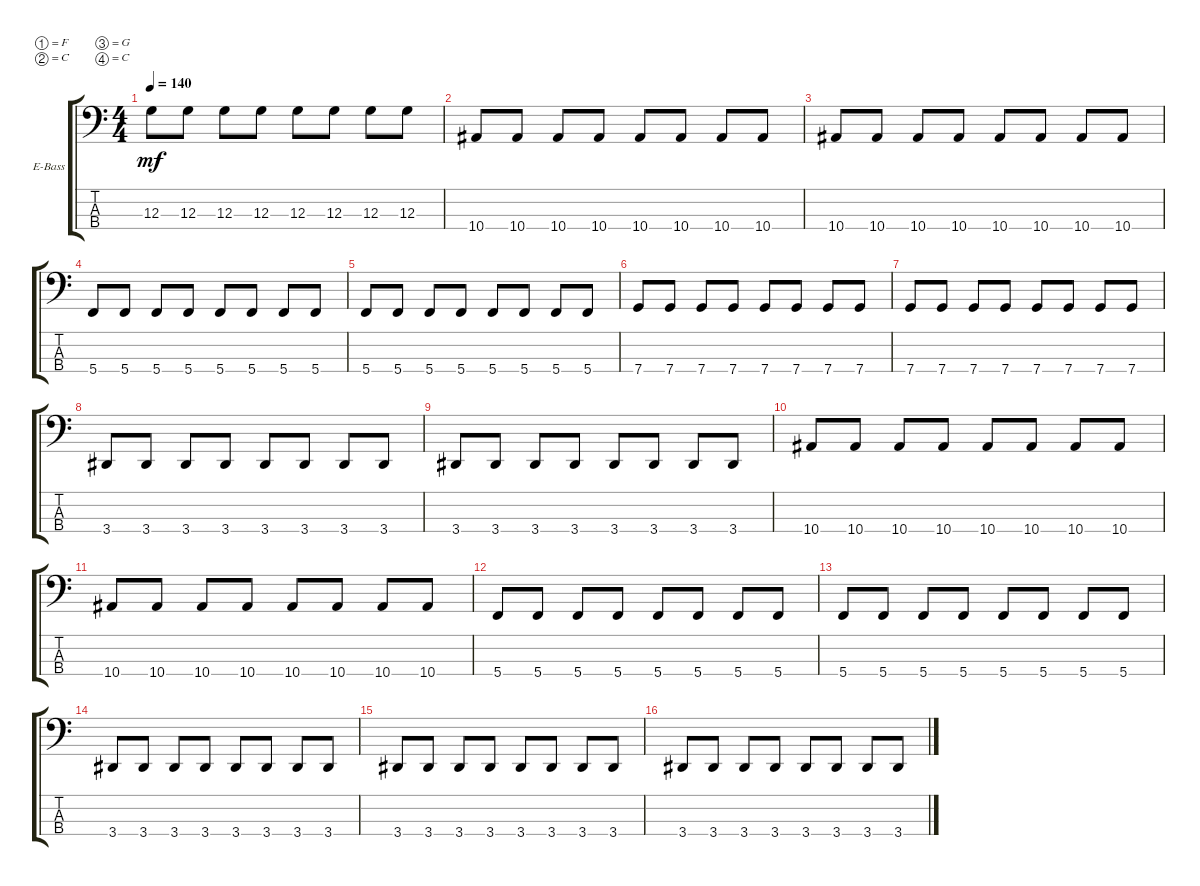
\defaultSystemsLayout 4
\bracketExtendMode groupsimilarinstruments
\firstSystemTrackNameOrientation horizontal
\otherSystemsTrackNameOrientation horizontal
\track ("Electric Bass" "E-Bass") {instrument electricbassfinger}
\staff {score tabs}
\tuning (F2 C2 G1 C1)
\ts (4 4)
\tempo 140
\clef f4
\ks c
12.3.8{dy mf} 12.3.8 12.3.8 12.3.8 12.3.8 12.3.8 12.3.8 12.3.8 |
10.4.8 10.4.8 10.4.8 10.4.8 10.4.8 10.4.8 10.4.8 10.4.8 |
10.4.8 10.4.8 10.4.8 10.4.8 10.4.8 10.4.8 10.4.8 10.4.8 |
5.4.8 5.4.8 5.4.8 5.4.8 5.4.8 5.4.8 5.4.8 5.4.8 |
5.4.8 5.4.8 5.4.8 5.4.8 5.4.8 5.4.8 5.4.8 5.4.8 |
7.4.8 7.4.8 7.4.8 7.4.8 7.4.8 7.4.8 7.4.8 7.4.8 |
7.4.8 7.4.8 7.4.8 7.4.8 7.4.8 7.4.8 7.4.8 7.4.8 |
3.4.8 3.4.8 3.4.8 3.4.8 3.4.8 3.4.8 3.4.8 3.4.8 |
3.4.8 3.4.8 3.4.8 3.4.8 3.4.8 3.4.8 3.4.8 3.4.8 |
10.4.8 10.4.8 10.4.8 10.4.8 10.4.8 10.4.8 10.4.8 10.4.8 |
10.4.8 10.4.8 10.4.8 10.4.8 10.4.8 10.4.8 10.4.8 10.4.8 |
5.4.8 5.4.8 5.4.8 5.4.8 5.4.8 5.4.8 5.4.8 5.4.8 |
5.4.8 5.4.8 5.4.8 5.4.8 5.4.8 5.4.8 5.4.8 5.4.8 |
3.4.8 3.4.8 3.4.8 3.4.8 3.4.8 3.4.8 3.4.8 3.4.8 |
3.4.8 3.4.8 3.4.8 3.4.8 3.4.8 3.4.8 3.4.8 3.4.8 |
3.4.8 3.4.8 3.4.8 3.4.8 3.4.8 3.4.8 3.4.8 3.4.8
